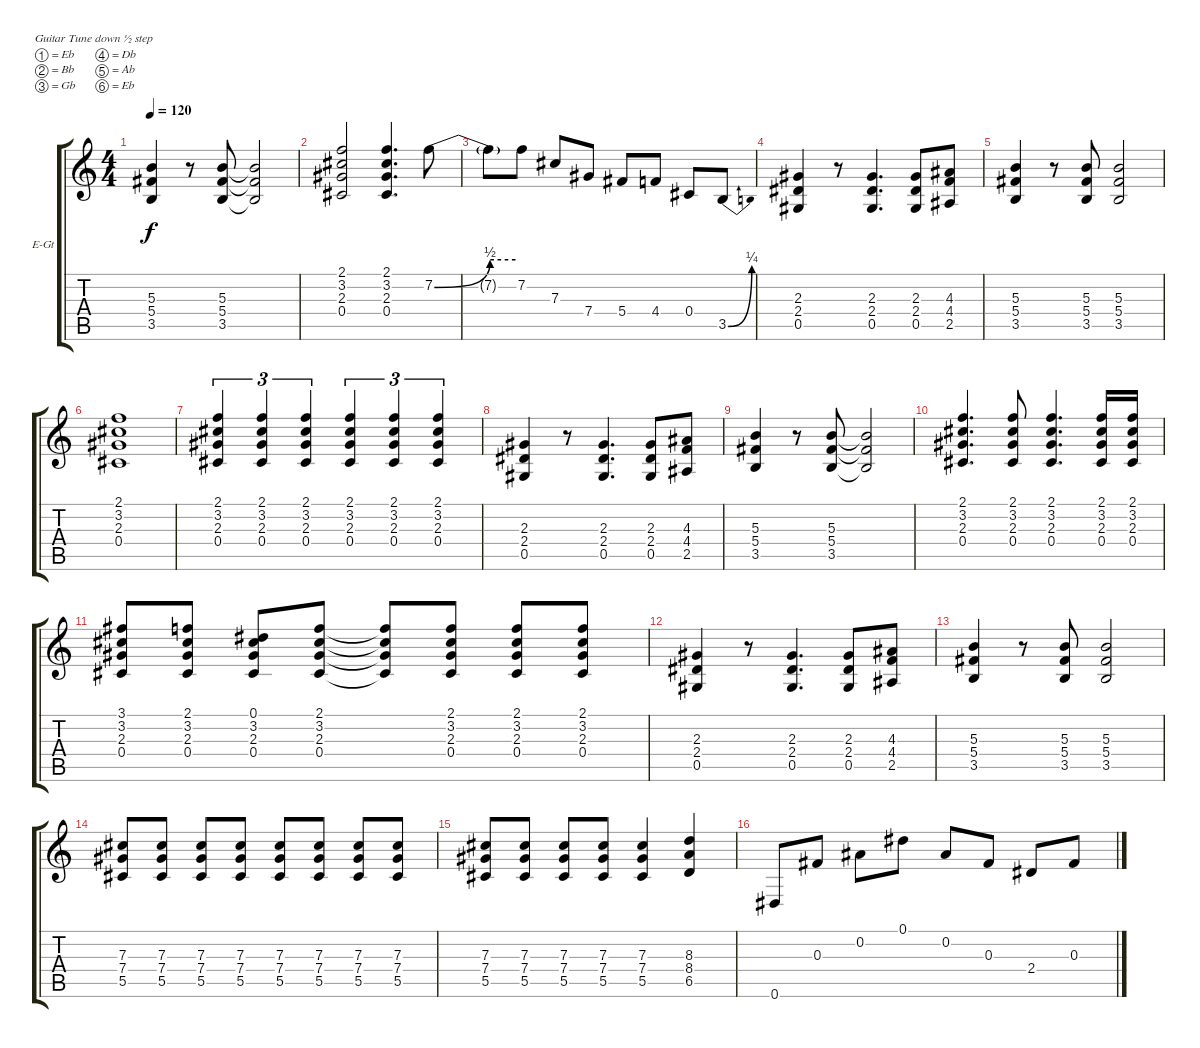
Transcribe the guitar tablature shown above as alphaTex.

\bracketExtendMode groupsimilarinstruments
\firstSystemTrackNameOrientation horizontal
\otherSystemsTrackNameOrientation horizontal
\track ("gtr 4" "E-Gt") {instrument electricguitarclean}
\staff {score tabs}
\tuning (Eb4 Bb3 Gb3 Db3 Ab2 Eb2)
\ts (4 4)
\tempo 120
\clef g2
\ks c
(5.3 5.4 3.5).4{dy f} r.8 (5.3 5.4 3.5).8 (5.3{t} 5.4{t} 3.5{t}).2 |
(2.1 3.2 2.3 0.4).2 (2.1 3.2 2.3 0.4).4{d} 7.2{be (bend 0 0 60 2)}.8 |
7.2{be (hold 0 2 60 2) t}.8 7.2.8 7.3.8 7.4.8 5.4.8 4.4.8 0.4.8 3.5{be (bend 0 0 60 1)}.8 |
(2.3 2.4 0.5).4 r.8 (2.3 2.4 0.5).4{d} (2.3 2.4 0.5).8 (4.3 4.4 2.5).8 |
(5.3 5.4 3.5).4 r.8 (5.3 5.4 3.5).8 (5.3 5.4 3.5).2 |
(2.1 3.2 2.3 0.4).1 |
(2.1 3.2 2.3 0.4).4{tu (3 2)} (2.1 3.2 2.3 0.4).4{tu (3 2)} (2.1 3.2 2.3 0.4).4{tu (3 2)} (2.1 3.2 2.3 0.4).4{tu (3 2)} (2.1 3.2 2.3 0.4).4{tu (3 2)} (2.1 3.2 2.3 0.4).4{tu (3 2)} |
(2.3 2.4 0.5).4 r.8 (2.3 2.4 0.5).4{d} (2.3 2.4 0.5).8 (4.3 4.4 2.5).8 |
(5.3 5.4 3.5).4 r.8 (5.3 5.4 3.5).8 (5.3{t} 5.4{t} 3.5{t}).2 |
(2.1 3.2 2.3 0.4).4{d} (2.1 3.2 2.3 0.4).8 (2.1 3.2 2.3 0.4).4{d} (2.1 3.2 2.3 0.4).16 (2.1 3.2 2.3 0.4).16 |
(3.1 3.2 2.3 0.4).8 (2.1 3.2 2.3 0.4).8 (0.1 3.2 2.3 0.4).8 (2.1 3.2 2.3 0.4).8 (2.1{t} 3.2{t} 2.3{t} 0.4{t}).8 (2.1 3.2 2.3 0.4).8 (2.1 3.2 2.3 0.4).8 (2.1 3.2 2.3 0.4).8 |
(2.3 2.4 0.5).4 r.8 (2.3 2.4 0.5).4{d} (2.3 2.4 0.5).8 (4.3 4.4 2.5).8 |
(5.3 5.4 3.5).4 r.8 (5.3 5.4 3.5).8 (5.3 5.4 3.5).2 |
(7.3 7.4 5.5).8 (7.3 7.4 5.5).8 (7.3 7.4 5.5).8 (7.3 7.4 5.5).8 (7.3 7.4 5.5).8 (7.3 7.4 5.5).8 (7.3 7.4 5.5).8 (7.3 7.4 5.5).8 |
(7.3 7.4 5.5).8 (7.3 7.4 5.5).8 (7.3 7.4 5.5).8 (7.3 7.4 5.5).8 (7.3 7.4 5.5).4 (8.3 8.4 6.5).4 |
0.6.8 0.3.8 0.2.8 0.1.8 0.2.8 0.3.8 2.4.8 0.3.8
